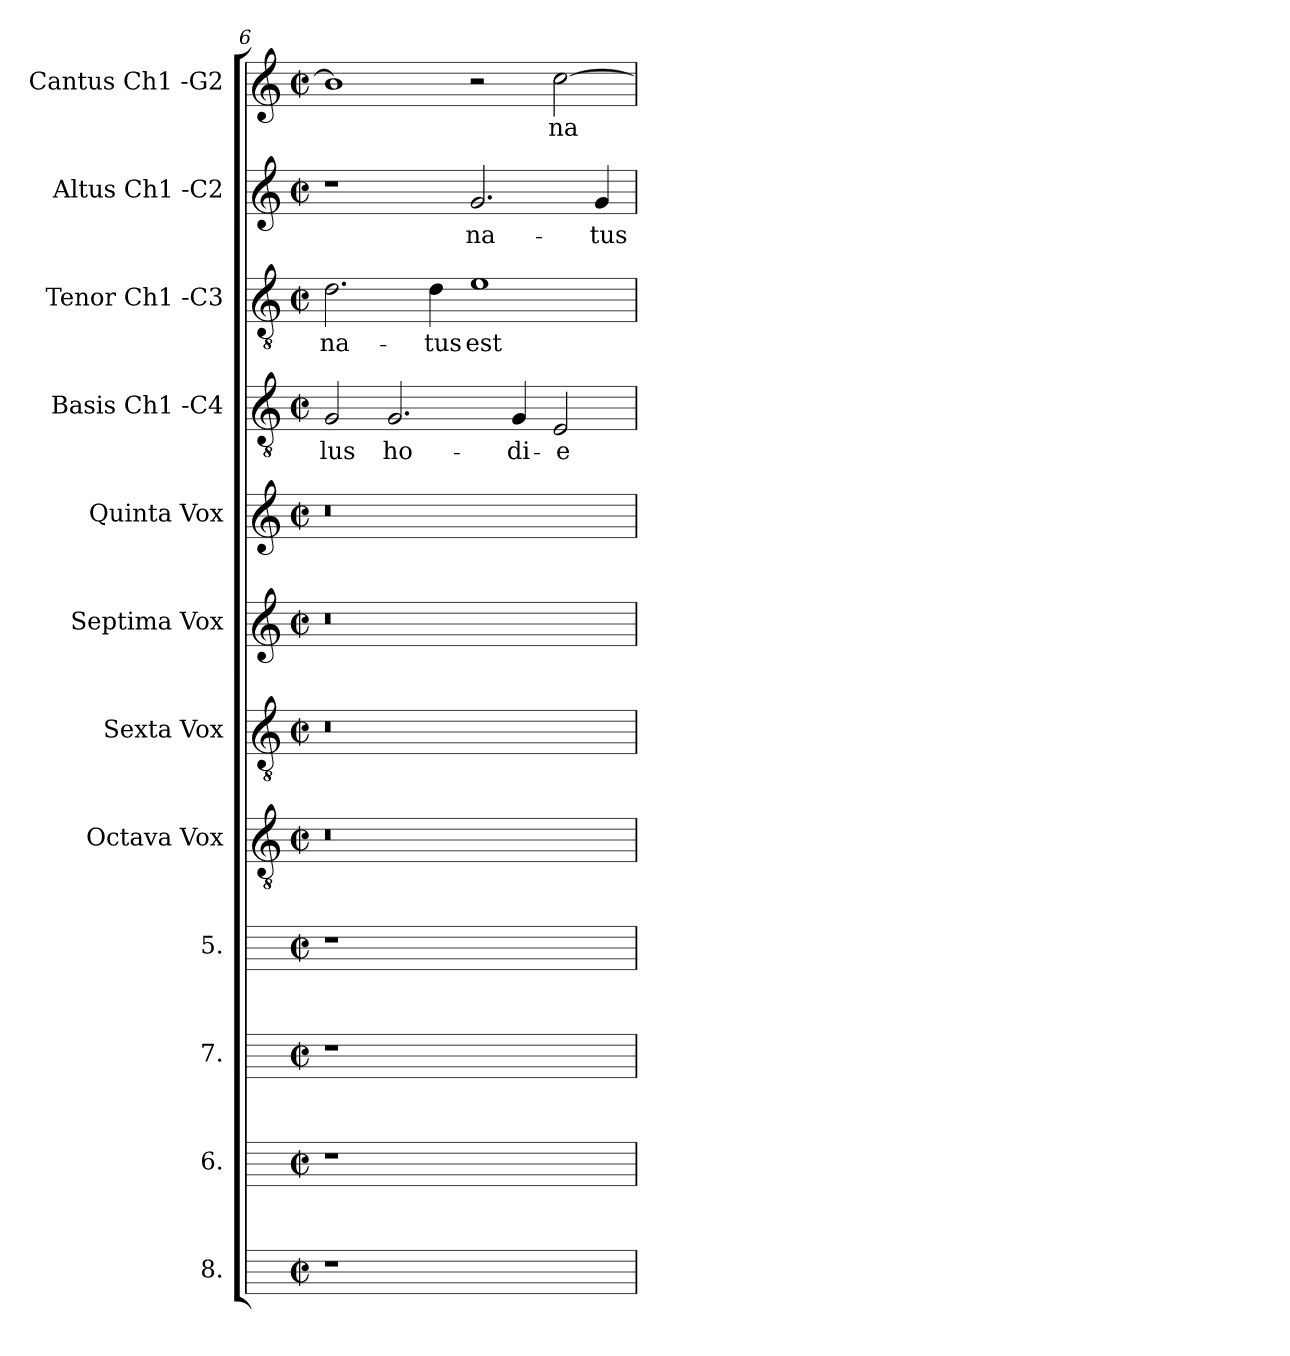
**kern	**kern	**kern	**kern	**kern	**kern	**kern	**kern	**kern	**text	**kern	**text	**kern	**text	**kern	**text
*part12	*part11	*part10	*part9	*part8	*part7	*part6	*part5	*part4	*part4	*part3	*part3	*part2	*part2	*part1	*part1
*staff12	*staff11	*staff10	*staff9	*staff8	*staff7	*staff6	*staff5	*staff4	*staff4	*staff3	*staff3	*staff2	*staff2	*staff1	*staff1
*I"8.	*I"6.	*I"7.	*I"5.	*I"Octava  Vox	*I"Sexta  Vox	*I"Septima  Vox	*I"Quinta  Vox	*I"Basis  Ch1 -C4	*	*I"Tenor  Ch1 -C3	*	*I"Altus  Ch1 -C2	*	*I"Cantus  Ch1 -G2	*
*	*	*	*	*	*	*	*	*I'B	*	*I'T	*	*I'A	*	*I'C	*
*	*	*	*	*clefGv2	*clefGv2	*clefG2	*clefG2	*clefGv2	*	*clefGv2	*	*clefG2	*	*clefG2	*
*k[]	*k[]	*k[]	*k[]	*k[]	*k[]	*k[]	*k[]	*k[]	*	*k[]	*	*k[]	*	*k[]	*
*C:	*C:	*C:	*C:	*C:	*C:	*C:	*C:	*C:	*	*C:	*	*C:	*	*C:	*
*M2/2	*M2/2	*M2/2	*M2/2	*M2/2	*M2/2	*M2/2	*M2/2	*M2/2	*	*M2/2	*	*M2/2	*	*M2/2	*
*met(c|)	*met(c|)	*met(c|)	*met(c|)	*met(c|)	*met(c|)	*met(c|)	*met(c|)	*met(c|)	*	*met(c|)	*	*met(c|)	*	*met(c|)	*
=6	=6	=6	=6	=6	=6	=6	=6	=6	=6	=6	=6	=6	=6	=6	=6
!	!	!	!	!	!	!	!	!	!LO:LY:b:cj	!	!LO:LY:b:cj	!	!	!	!LO:LY:b:cj
1r	1r	1r	1r	0r	0r	0r	0r	2G/	-lus	2.d\	na-	1r	.	1b]	.
!	!	!	!	!	!	!	!	!	!LO:LY:b:cj	!	!	!	!	!	!
.	.	.	.	.	.	.	.	2.G/	ho-	.	.	.	.	.	.
!	!	!	!	!	!	!	!	!	!	!	!LO:LY:b:cj	!	!	!	!
.	.	.	.	.	.	.	.	.	.	4d\	-tus	.	.	.	.
!	!	!	!	!	!	!	!	!	!	!	!LO:LY:b:cj	!	!LO:LY:b:cj	!	!
1ryy	1ryy	1ryy	1ryy	.	.	.	.	.	.	1e	est	2.g/	na-	2r	.
!	!	!	!	!	!	!	!	!	!LO:LY:b:cj	!	!	!	!	!	!
.	.	.	.	.	.	.	.	4G/	-di-	.	.	.	.	.	.
!	!	!	!	!	!	!	!	!	!LO:LY:b:cj	!	!	!	!	!	!LO:LY:b:cj
.	.	.	.	.	.	.	.	2E/	-e	.	.	.	.	[<2cc\	na-
!	!	!	!	!	!	!	!	!	!	!	!	!	!LO:LY:b:cj	!	!
.	.	.	.	.	.	.	.	.	.	.	.	4g/	-tus	.	.
=	=	=	=	=	=	=	=	=	=	=	=	=	=	=	=
*-	*-	*-	*-	*-	*-	*-	*-	*-	*-	*-	*-	*-	*-	*-	*-
